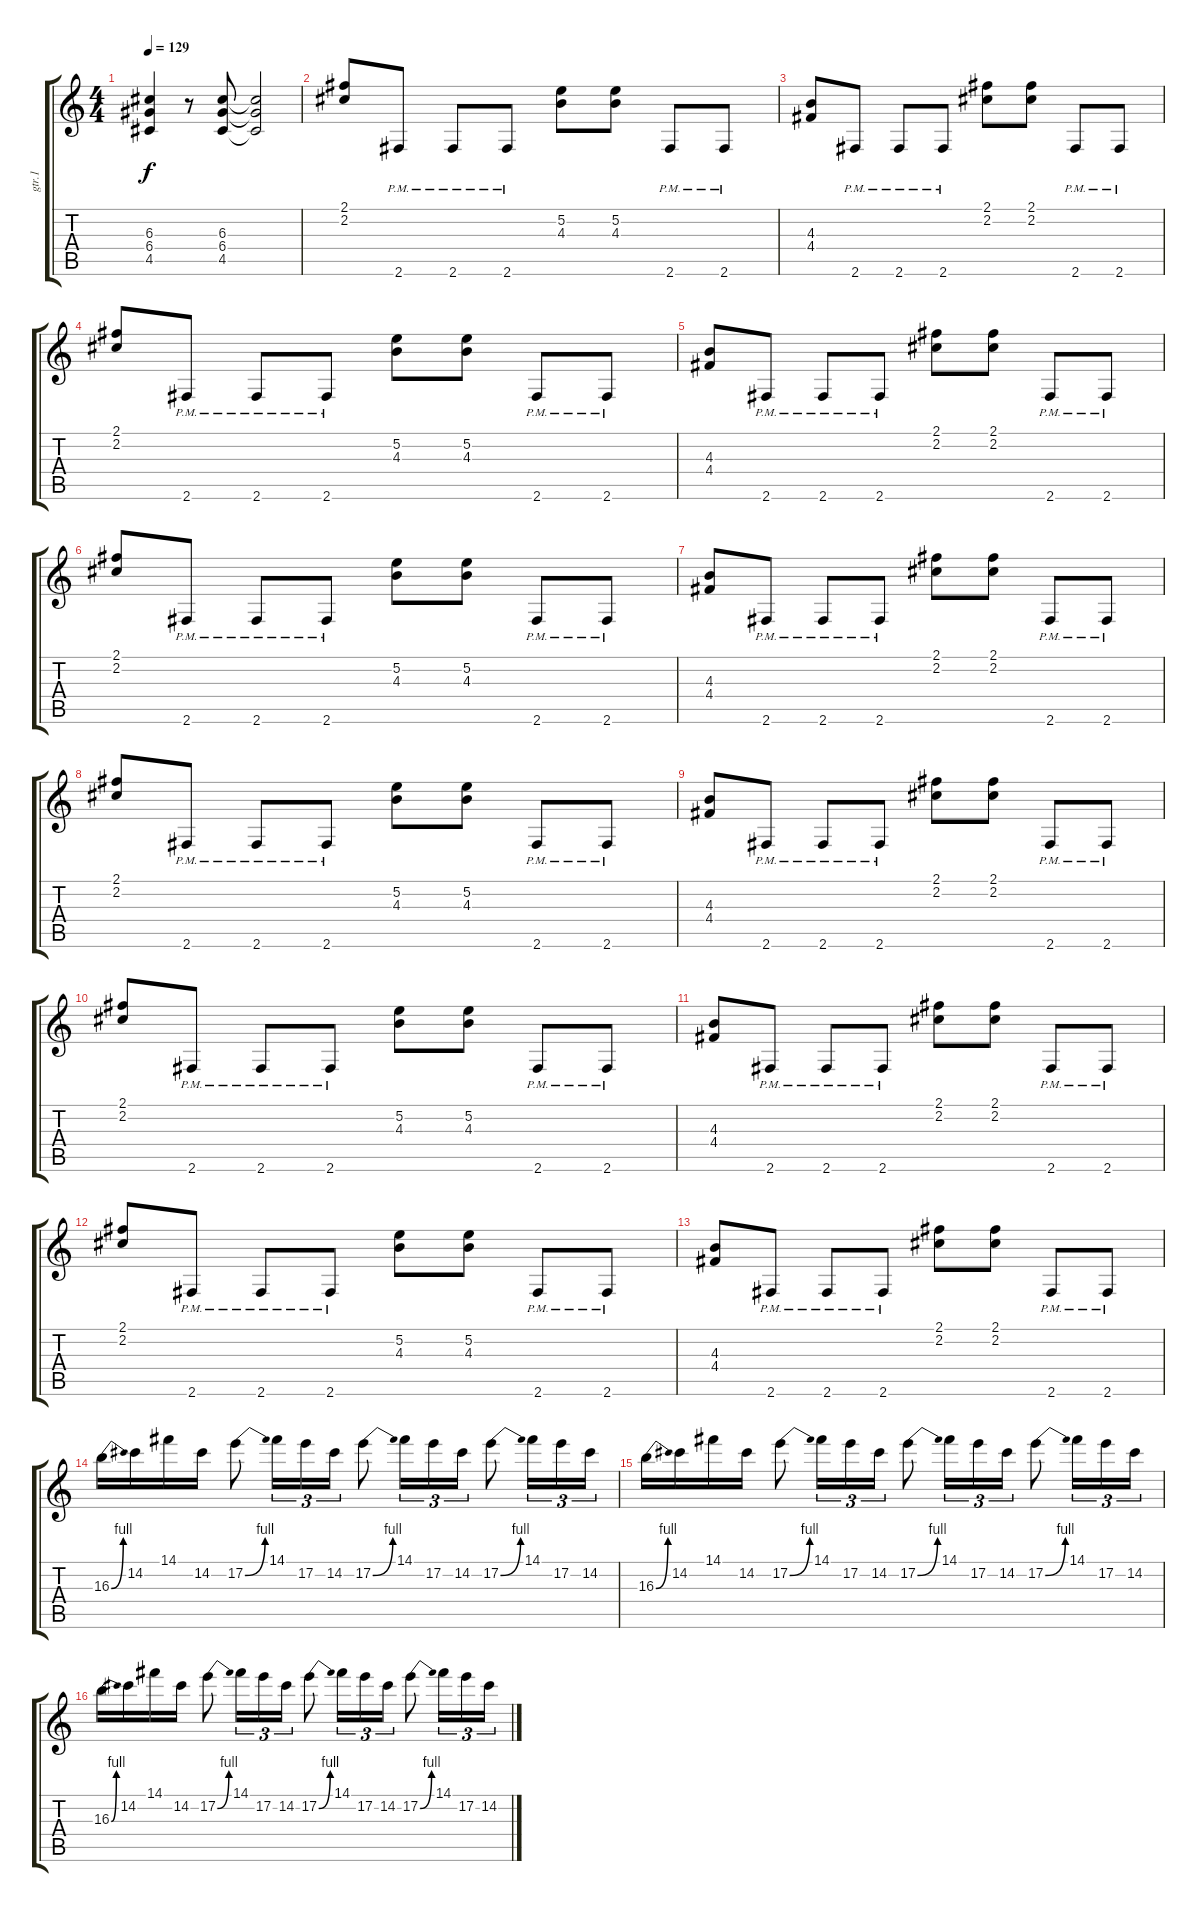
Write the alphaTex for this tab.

\track ("gtr.1" "gtr.1") {instrument distortionguitar}
\staff {score tabs}
\tuning (E4 B3 G3 D3 A2 E2) {hide}
\ts (4 4)
\tempo 129
\clef g2
\ks c
(6.3 6.4 4.5).4{dy f} r.8 (6.3 6.4 4.5).8 (6.3{t} 6.4{t} 4.5{t}).2 |
(2.1 2.2).8 2.6{pm}.8 2.6{pm}.8 2.6{pm}.8 (5.2 4.3).8 (5.2 4.3).8 2.6{pm}.8 2.6{pm}.8 |
(4.3 4.4).8 2.6{pm}.8 2.6{pm}.8 2.6{pm}.8 (2.1 2.2).8 (2.1 2.2).8 2.6{pm}.8 2.6{pm}.8 |
(2.1 2.2).8 2.6{pm}.8 2.6{pm}.8 2.6{pm}.8 (5.2 4.3).8 (5.2 4.3).8 2.6{pm}.8 2.6{pm}.8 |
(4.3 4.4).8 2.6{pm}.8 2.6{pm}.8 2.6{pm}.8 (2.1 2.2).8 (2.1 2.2).8 2.6{pm}.8 2.6{pm}.8 |
(2.1 2.2).8 2.6{pm}.8 2.6{pm}.8 2.6{pm}.8 (5.2 4.3).8 (5.2 4.3).8 2.6{pm}.8 2.6{pm}.8 |
(4.3 4.4).8 2.6{pm}.8 2.6{pm}.8 2.6{pm}.8 (2.1 2.2).8 (2.1 2.2).8 2.6{pm}.8 2.6{pm}.8 |
(2.1 2.2).8 2.6{pm}.8 2.6{pm}.8 2.6{pm}.8 (5.2 4.3).8 (5.2 4.3).8 2.6{pm}.8 2.6{pm}.8 |
(4.3 4.4).8 2.6{pm}.8 2.6{pm}.8 2.6{pm}.8 (2.1 2.2).8 (2.1 2.2).8 2.6{pm}.8 2.6{pm}.8 |
(2.1 2.2).8 2.6{pm}.8 2.6{pm}.8 2.6{pm}.8 (5.2 4.3).8 (5.2 4.3).8 2.6{pm}.8 2.6{pm}.8 |
(4.3 4.4).8 2.6{pm}.8 2.6{pm}.8 2.6{pm}.8 (2.1 2.2).8 (2.1 2.2).8 2.6{pm}.8 2.6{pm}.8 |
(2.1 2.2).8 2.6{pm}.8 2.6{pm}.8 2.6{pm}.8 (5.2 4.3).8 (5.2 4.3).8 2.6{pm}.8 2.6{pm}.8 |
(4.3 4.4).8 2.6{pm}.8 2.6{pm}.8 2.6{pm}.8 (2.1 2.2).8 (2.1 2.2).8 2.6{pm}.8 2.6{pm}.8 |
16.3{be (bend 0 0 60 4)}.16 14.2.16 14.1.16 14.2.16 17.2{be (bend 0 0 60 4)}.8 14.1.16{tu (3 2)} 17.2.16{tu (3 2)} 14.2.16{tu (3 2)} 17.2{be (bend 0 0 60 4)}.8 14.1.16{tu (3 2)} 17.2.16{tu (3 2)} 14.2.16{tu (3 2)} 17.2{be (bend 0 0 60 4)}.8 14.1.16{tu (3 2)} 17.2.16{tu (3 2)} 14.2.16{tu (3 2)} |
16.3{be (bend 0 0 60 4)}.16 14.2.16 14.1.16 14.2.16 17.2{be (bend 0 0 60 4)}.8 14.1.16{tu (3 2)} 17.2.16{tu (3 2)} 14.2.16{tu (3 2)} 17.2{be (bend 0 0 60 4)}.8 14.1.16{tu (3 2)} 17.2.16{tu (3 2)} 14.2.16{tu (3 2)} 17.2{be (bend 0 0 60 4)}.8 14.1.16{tu (3 2)} 17.2.16{tu (3 2)} 14.2.16{tu (3 2)} |
16.3{be (bend 0 0 60 4)}.16 14.2.16 14.1.16 14.2.16 17.2{be (bend 0 0 60 4)}.8 14.1.16{tu (3 2)} 17.2.16{tu (3 2)} 14.2.16{tu (3 2)} 17.2{be (bend 0 0 60 4)}.8 14.1.16{tu (3 2)} 17.2.16{tu (3 2)} 14.2.16{tu (3 2)} 17.2{be (bend 0 0 60 4)}.8 14.1.16{tu (3 2)} 17.2.16{tu (3 2)} 14.2.16{tu (3 2)}
